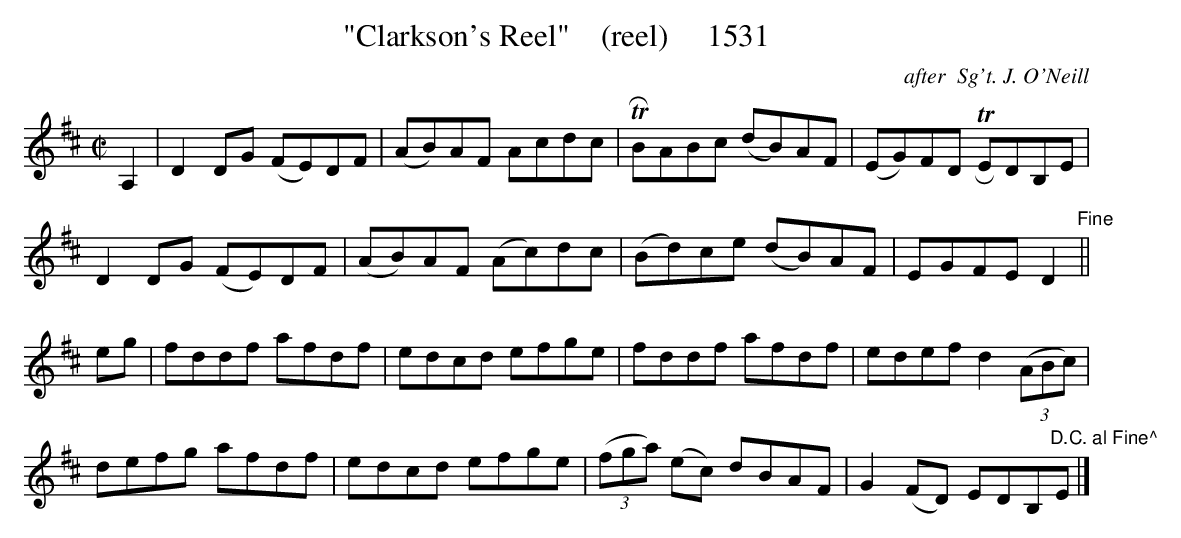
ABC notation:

X:1
T:"Clarkson's Reel"    (reel)     1531
C:after  Sg't. J. O'Neill
BRENNAN July 2003 (HTTP://WWW.SOSYOURMOM.COM)
M:C|
L:1/8
K:D
A,2|D2DG (FE)DF|(AB)AF Acdc| TRBABc (dB)AF|(EG)FD TREDB,E|
D2DG (FE)DF|(AB)AF (Ac)dc|(Bd)ce (dB)AF|EGFE D2"Fine"||
eg|fddf afdf|edcd efge|fddf afdf|edef d2 (3(ABc)|
defg afdf|edcd efge| (3(fga) (ec) dBAF|G2(FD) EDB,"D.C. al Fine^"E|]
